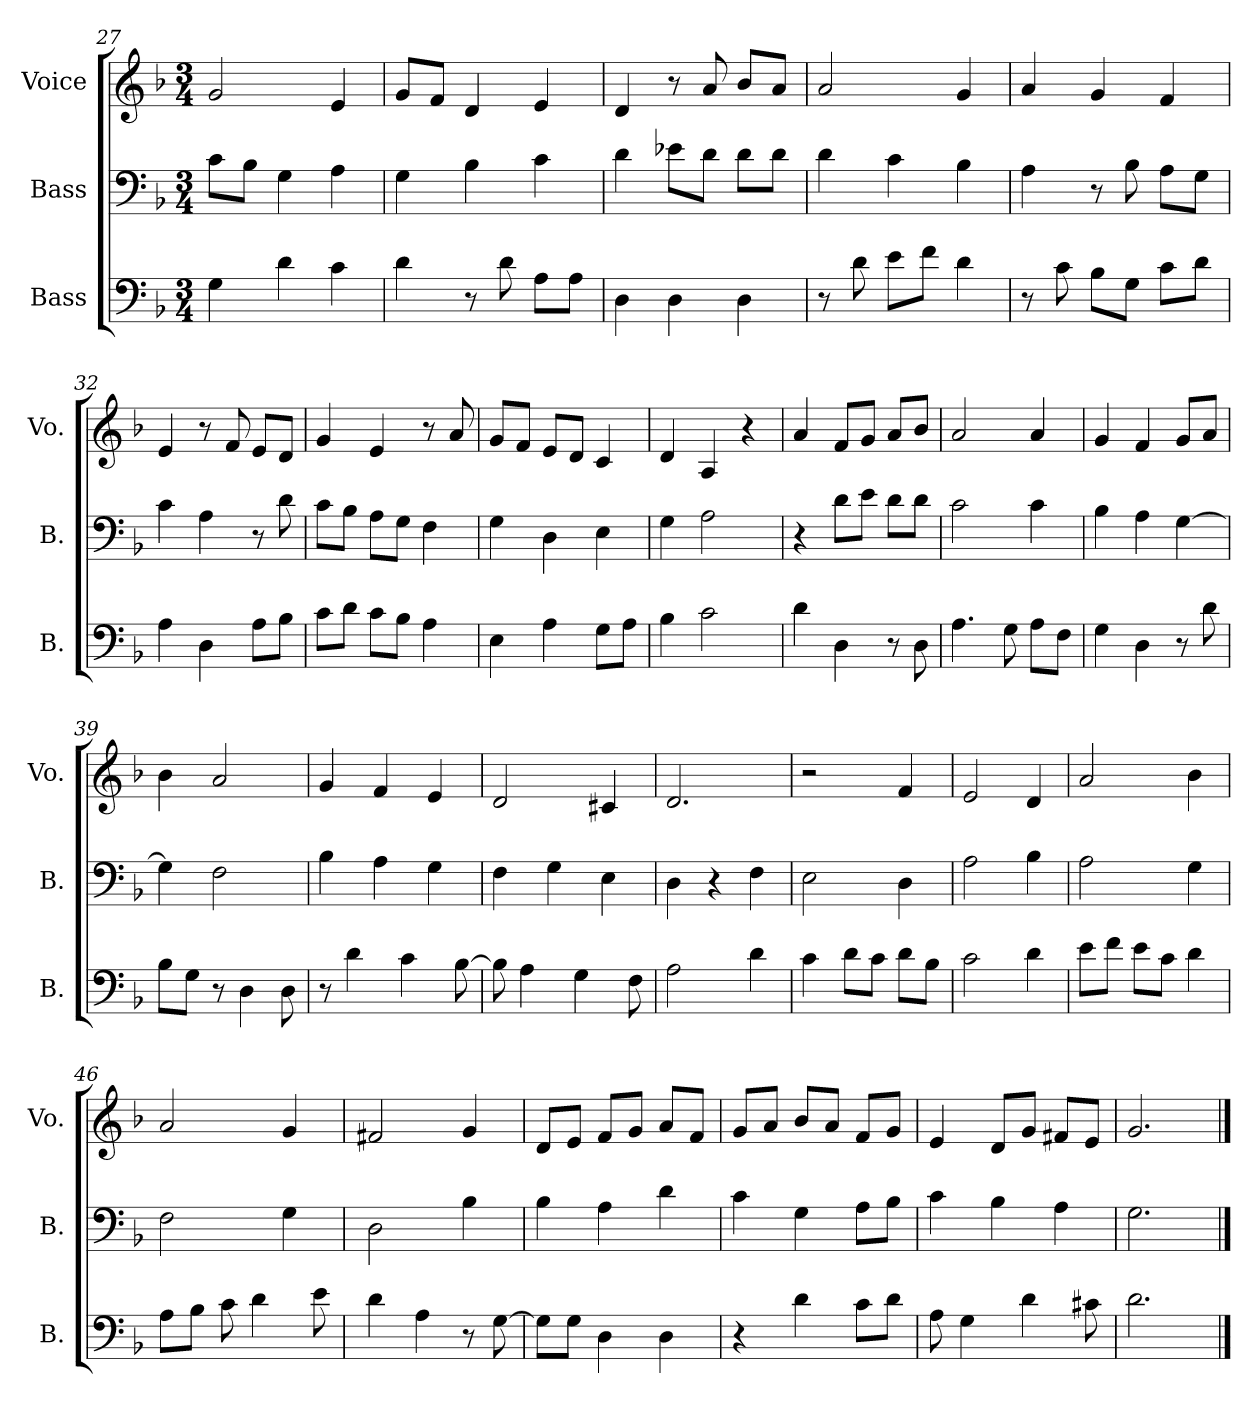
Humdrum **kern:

**kern	**kern	**kern
*part3	*part2	*part1
*staff3	*staff2	*staff1
*I"Bass	*I"Bass	*I"Voice
*I'B.	*I'B.	*I'Vo.
!!LO:PB:g=z
*clefF4	*clefF4	*clefG2
*k[b-]	*k[b-]	*k[b-]
*M3/4	*M3/4	*M3/4
=27	=27	=27
4G\	8c\L	2g/
.	8B-\J	.
4d\	4G\	.
4c\	4A\	4e/
=28	=28	=28
4d\	4G\	8g/L
.	.	8f/J
8r	4B-\	4d/
8d\	.	.
8A\L	4c\	4e/
8A\J	.	.
=29	=29	=29
4D\	4d\	4d/
4D\	8e-X\L	8r
.	8d\J	8a/
4D\	8d\L	8b-/L
.	8d\J	8a/J
=30	=30	=30
8r	4d\	2a/
8d\	.	.
8e\L	4c\	.
8f\J	.	.
4d\	4B-\	4g/
=31	=31	=31
8r	4A\	4a/
8c\	.	.
8B-\L	8r	4g/
8G\J	8B-\	.
8c\L	8A\L	4f/
8d\J	8G\J	.
=32	=32	=32
4A\	4c\	4e/
4D\	4A\	8r
.	.	8f/
8A\L	8r	8e/L
8B-\J	8d\	8d/J
=33	=33	=33
8c\L	8c\L	4g/
8d\J	8B-\J	.
8c\L	8A\L	4e/
8B-\J	8G\J	.
4A\	4F\	8r
.	.	8a/
!!LO:LB:g=z
=34	=34	=34
4E\	4G\	8g/L
.	.	8f/J
4A\	4D\	8e/L
.	.	8d/J
8G\L	4E\	4c/
8A\J	.	.
=35	=35	=35
4B-\	4G\	4d/
2c\	2A\	4A/
.	.	4r
=36	=36	=36
4d\	4r	4a/
4D\	8d\L	8f/L
.	8e\J	8g/J
8r	8d\L	8a/L
8D\	8d\J	8b-/J
=37	=37	=37
4.A\	2c\	2a/
8G\	.	.
8A\L	4c\	4a/
8F\J	.	.
=38	=38	=38
4G\	4B-\	4g/
4D\	4A\	4f/
8r	[4G\	8g/L
8d\	.	8a/J
=39	=39	=39
8B-\L	4G\]	4b-\
8G\J	.	.
8r	2F\	2a/
4D\	.	.
8D\	.	.
=40	=40	=40
8r	4B-\	4g/
4d\	.	.
.	4A\	4f/
4c\	.	.
.	4G\	4e/
[8B-\	.	.
=41	=41	=41
8B-\]	4F\	2d/
4A\	.	.
.	4G\	.
4G\	.	.
.	4E\	4c#X/
8F\	.	.
=42	=42	=42
2A\	4D\	2.d/
.	4r	.
4d\	4F\	.
!!LO:LB:g=z
=43	=43	=43
4c\	2E\	2r
8d\L	.	.
8c\J	.	.
8d\L	4D\	4f/
8B-\J	.	.
=44	=44	=44
2c\	2A\	2e/
4d\	4B-\	4d/
=45	=45	=45
8e\L	2A\	2a/
8f\J	.	.
8e\L	.	.
8c\J	.	.
4d\	4G\	4b-\
=46	=46	=46
8A\L	2F\	2a/
8B-\J	.	.
8c\	.	.
4d\	.	.
.	4G\	4g/
8e\	.	.
=47	=47	=47
4d\	2D\	2f#X/
4A\	.	.
8r	4B-\	4g/
[8G\	.	.
=48	=48	=48
8G\L]	4B-\	8d/L
8G\J	.	8e/J
4D\	4A\	8f/L
.	.	8g/J
4D\	4d\	8a/L
.	.	8f/J
=49	=49	=49
4r	4c\	8g/L
.	.	8a/J
4d\	4G\	8b-/L
.	.	8a/J
8c\L	8A\L	8f/L
8d\J	8B-\J	8g/J
!!LO:LB:g=z
=50	=50	=50
8A\	4c\	4e/
4G\	.	.
.	4B-\	8d/L
4d\	.	8g/J
.	4A\	8f#X/L
8c#X\	.	8e/J
=51	=51	=51
2.d\	2.G\	2.g/
==	==	==
*-	*-	*-
